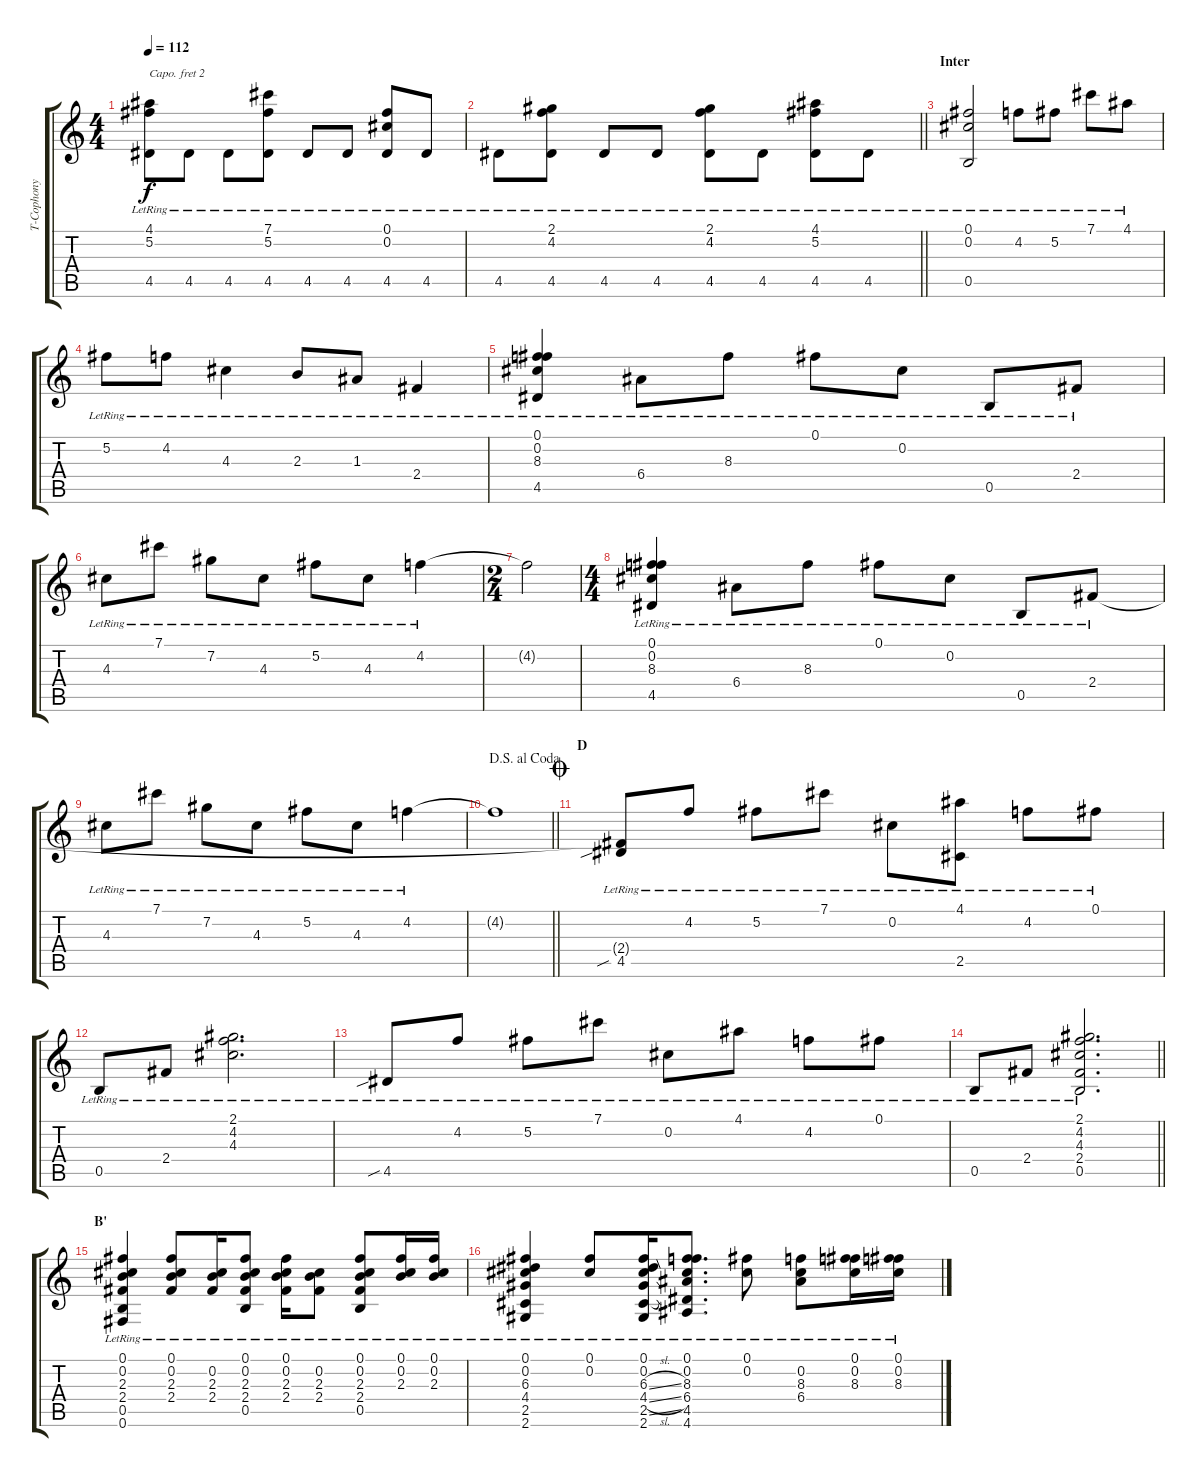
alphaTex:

\track ("T-Cophony" "T-Cophony") {instrument acousticguitarsteel}
\staff {score tabs}
\capo 2
\tuning (E4 B3 G3 D3 A2 E2) {hide}
\ts (4 4)
\tempo 112
\clef g2
\ks c
(4.1{lr} 5.2{lr} 4.5{lr}).8{dy f} 4.5{lr}.8 4.5{lr}.8 (7.1{lr} 5.2{lr} 4.5{lr}).8 4.5{lr}.8 4.5{lr}.8 (0.1{lr} 0.2{lr} 4.5{lr}).8 4.5{lr}.8 |
\barLineRight lightlight
4.5{lr}.8 (2.1{lr} 4.2{lr} 4.5{lr}).8 4.5{lr}.8 4.5{lr}.8 (2.1{lr} 4.2{lr} 4.5{lr}).8 4.5{lr}.8 (4.1{lr} 5.2{lr} 4.5{lr}).8 4.5{lr}.8 |
\section ("" "Inter")
(0.1{lr} 0.2{lr} 0.5{lr}).2 4.2{lr}.8 5.2{lr}.8 7.1{lr}.8 4.1{lr}.8 |
5.2{lr}.8 4.2{lr}.8 4.3{lr}.4 2.3{lr}.8 1.3{lr}.8 2.4{lr}.4 |
(0.1{lr} 0.2{lr} 8.3{lr} 4.5{lr}).4 6.4{lr}.8 8.3{lr}.8 0.1{lr}.8 0.2{lr}.8 0.5{lr}.8 2.4{lr}.8 |
4.3{lr}.8 7.1{lr}.8 7.2{lr}.8 4.3{lr}.8 5.2{lr}.8 4.3{lr}.8 4.2{lr}.4 |
\ts (2 4)
4.2{t}.2 |
\ts (4 4)
(0.1{lr} 0.2{lr} 8.3{lr} 4.5{lr}).4 6.4{lr}.8 8.3{lr}.8 0.1{lr}.8 0.2{lr}.8 0.5{lr}.8 2.4{lr}.8 |
4.3{lr}.8 7.1{lr}.8 7.2{lr}.8 4.3{lr}.8 5.2{lr}.8 4.3{lr}.8 4.2{lr}.4 |
\jump dalsegnoalcoda
\barLineRight lightlight
4.2{t}.1 |
\section ("" "D")
\jump coda
(2.4{t} 4.5{sib lr}).8 4.2{lr}.8 5.2{lr}.8 7.1{lr}.8 0.2{lr}.8 (4.1{lr} 2.5{lr}).8 4.2{lr}.8 0.1{lr}.8 |
0.5{lr}.8 2.4{lr}.8 (2.1{lr} 4.2{lr} 4.3{lr}).2{d} |
4.5{sib lr}.8 4.2{lr}.8 5.2{lr}.8 7.1{lr}.8 0.2{lr}.8 4.1{lr}.8 4.2{lr}.8 0.1{lr}.8 |
\barLineRight lightlight
0.5{lr}.8 2.4{lr}.8 (2.1{lr} 4.2{lr} 4.3{lr} 2.4{lr} 0.5{lr}).2{d} |
\section ("" "B'")
(0.1{lr} 0.2{lr} 2.3{lr} 2.4{lr} 0.5{lr} 0.6).4 (0.1{lr} 0.2{lr} 2.3{lr} 2.4{lr}).8 (0.2{lr} 2.3{lr} 2.4{lr}).16 (0.1{lr} 0.2{lr} 2.3{lr} 2.4{lr} 0.5{lr}).8 (0.1{lr} 0.2{lr} 2.3{lr} 2.4{lr}).16 (0.2{lr} 2.3{lr} 2.4{lr}).8 (0.1{lr} 0.2{lr} 2.3{lr} 2.4{lr} 0.5{lr}).8 (0.1{lr} 0.2{lr} 2.3{lr}).16 (0.1{lr} 0.2{lr} 2.3{lr}).16 |
(0.1{lr} 0.2{lr} 6.3{lr} 4.4{lr} 2.5{lr} 2.6).4 (0.1{lr} 0.2{lr}).8 (0.1{lr} 0.2{lr} 6.3{sl lr} 4.4{sl lr} 2.5{sl lr} 2.6).16 (0.1{lr} 0.2{lr} 8.3{lr} 6.4{lr} 4.5{lr} 4.6).8{d} (0.1{lr} 0.2{lr}).8 (0.2{lr} 8.3{lr} 6.4{lr}).8 (0.1{lr} 0.2{lr} 8.3{lr}).16 (0.1{lr} 0.2{lr} 8.3{lr}).16
